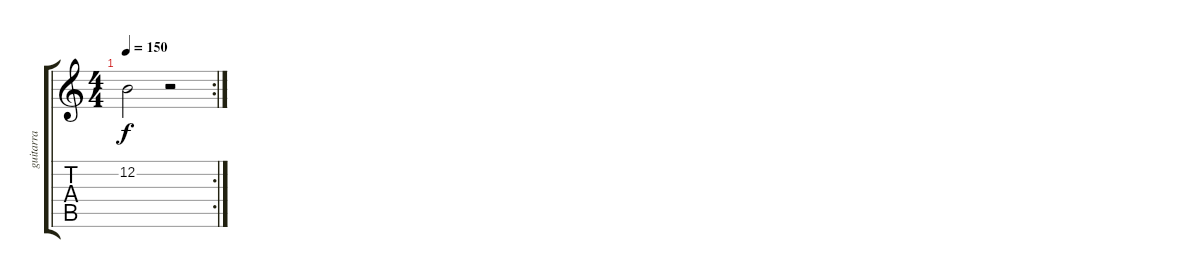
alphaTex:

\track ("guitarra" "guitarra") {instrument choiraahs}
\staff {score tabs}
\tuning (E4 B3 G3 D3 A2 E2) {hide}
\rc 2
\ts (4 4)
\tempo 150
\clef g2
\ks c
12.2{t}.2{dy f} r.2
